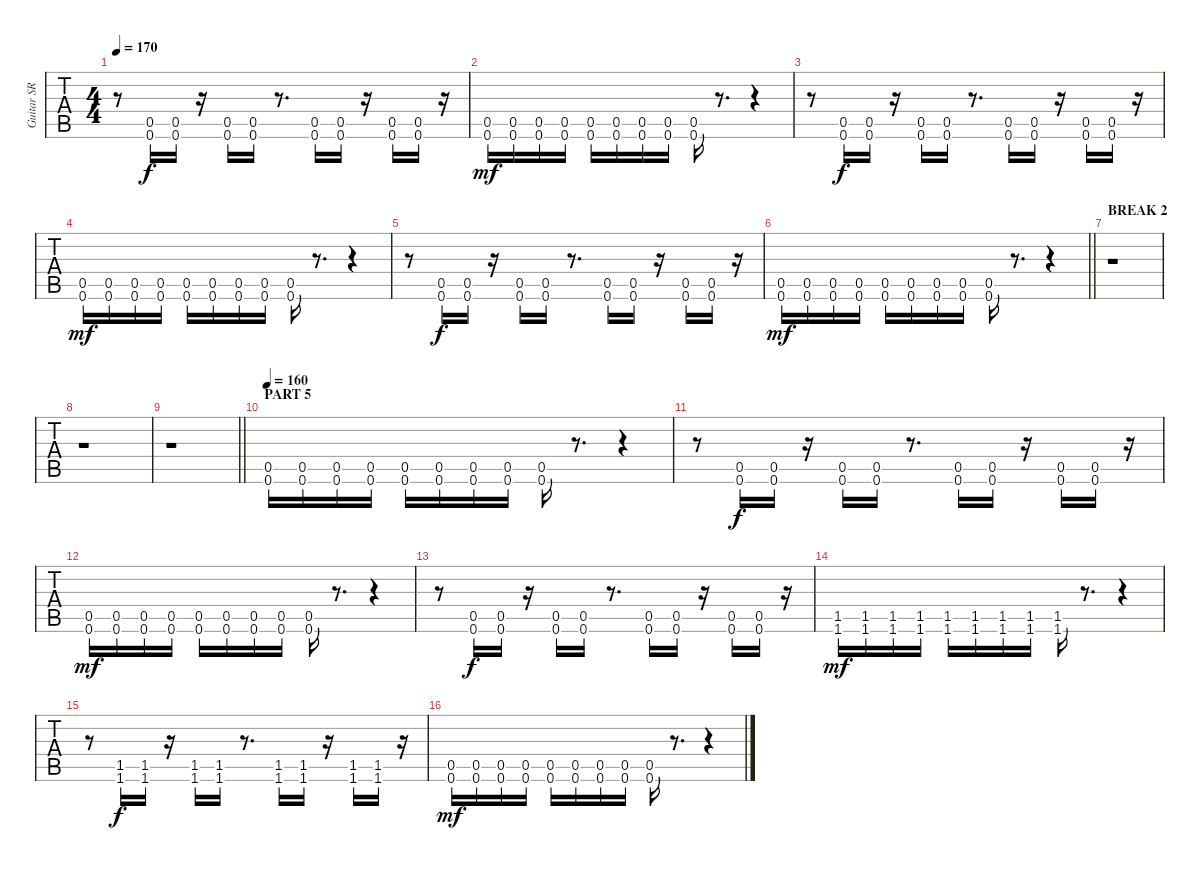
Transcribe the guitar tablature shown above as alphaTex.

\track ("Guitar SR" "Guitar SR") {instrument distortionguitar}
\staff {tabs}
\tuning (D4 A3 F3 C3 G2 C2) {hide}
\ts (4 4)
\tempo 170
\clef g2
\ks c
r.8{dy mf} (0.5 0.6).16{dy f} (0.5 0.6).16 r.16 (0.5 0.6).16 (0.5 0.6).16 r.8{d} (0.5 0.6).16 (0.5 0.6).16 r.16 (0.5 0.6).16 (0.5 0.6).16 r.16 |
(0.5 0.6).16{dy mf} (0.5 0.6).16 (0.5 0.6).16 (0.5 0.6).16 (0.5 0.6).16 (0.5 0.6).16 (0.5 0.6).16 (0.5 0.6).16 (0.5 0.6).16 r.8{d} r.4 |
r.8 (0.5 0.6).16{dy f} (0.5 0.6).16 r.16 (0.5 0.6).16 (0.5 0.6).16 r.8{d} (0.5 0.6).16 (0.5 0.6).16 r.16 (0.5 0.6).16 (0.5 0.6).16 r.16 |
(0.5 0.6).16{dy mf} (0.5 0.6).16 (0.5 0.6).16 (0.5 0.6).16 (0.5 0.6).16 (0.5 0.6).16 (0.5 0.6).16 (0.5 0.6).16 (0.5 0.6).16 r.8{d} r.4 |
r.8 (0.5 0.6).16{dy f} (0.5 0.6).16 r.16 (0.5 0.6).16 (0.5 0.6).16 r.8{d} (0.5 0.6).16 (0.5 0.6).16 r.16 (0.5 0.6).16 (0.5 0.6).16 r.16 |
\barLineRight lightlight
(0.5 0.6).16{dy mf} (0.5 0.6).16 (0.5 0.6).16 (0.5 0.6).16 (0.5 0.6).16 (0.5 0.6).16 (0.5 0.6).16 (0.5 0.6).16 (0.5 0.6).16 r.8{d} r.4 |
\section ("" "BREAK 2")
r.1 |
r.1 |
\barLineRight lightlight
r.1 |
\section ("" "PART 5")
\tempo 160
(0.5 0.6).16 (0.5 0.6).16 (0.5 0.6).16 (0.5 0.6).16 (0.5 0.6).16 (0.5 0.6).16 (0.5 0.6).16 (0.5 0.6).16 (0.5 0.6).16 r.8{d} r.4 |
r.8 (0.5 0.6).16{dy f} (0.5 0.6).16 r.16 (0.5 0.6).16 (0.5 0.6).16 r.8{d} (0.5 0.6).16 (0.5 0.6).16 r.16 (0.5 0.6).16 (0.5 0.6).16 r.16 |
(0.5 0.6).16{dy mf} (0.5 0.6).16 (0.5 0.6).16 (0.5 0.6).16 (0.5 0.6).16 (0.5 0.6).16 (0.5 0.6).16 (0.5 0.6).16 (0.5 0.6).16 r.8{d} r.4 |
r.8 (0.5 0.6).16{dy f} (0.5 0.6).16 r.16 (0.5 0.6).16 (0.5 0.6).16 r.8{d} (0.5 0.6).16 (0.5 0.6).16 r.16 (0.5 0.6).16 (0.5 0.6).16 r.16 |
(1.5 1.6).16{dy mf} (1.5 1.6).16 (1.5 1.6).16 (1.5 1.6).16 (1.5 1.6).16 (1.5 1.6).16 (1.5 1.6).16 (1.5 1.6).16 (1.5 1.6).16 r.8{d} r.4 |
r.8 (1.5 1.6).16{dy f} (1.5 1.6).16 r.16 (1.5 1.6).16 (1.5 1.6).16 r.8{d} (1.5 1.6).16 (1.5 1.6).16 r.16 (1.5 1.6).16 (1.5 1.6).16 r.16 |
(0.5 0.6).16{dy mf} (0.5 0.6).16 (0.5 0.6).16 (0.5 0.6).16 (0.5 0.6).16 (0.5 0.6).16 (0.5 0.6).16 (0.5 0.6).16 (0.5 0.6).16 r.8{d} r.4
